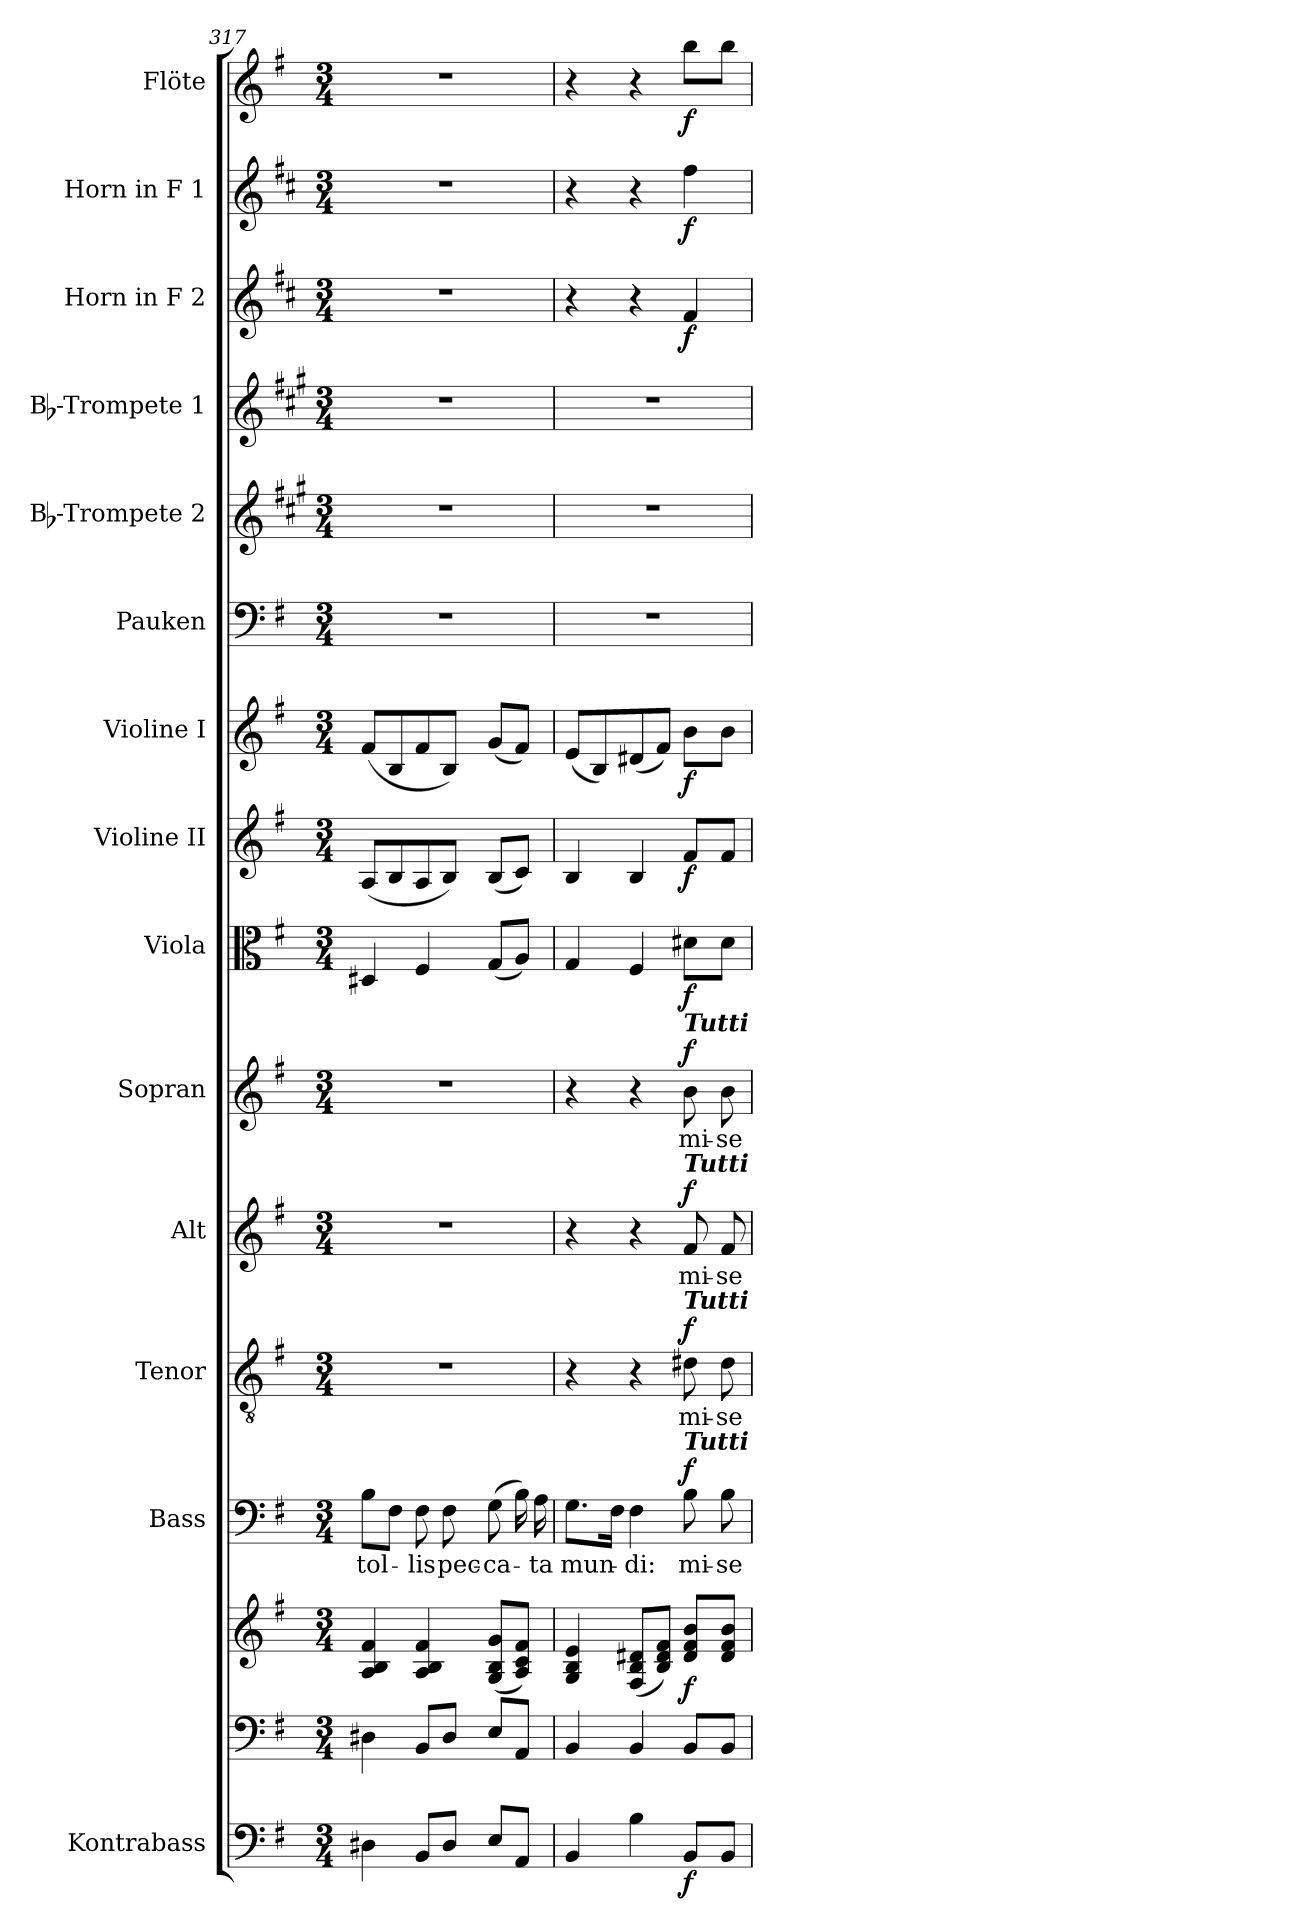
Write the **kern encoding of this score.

**kern	**dynam	**kern	**kern	**dynam	**kern	**text	**dynam	**kern	**text	**dynam	**kern	**text	**dynam	**kern	**text	**dynam	**kern	**dynam	**kern	**dynam	**kern	**dynam	**kern	**kern	**kern	**kern	**dynam	**kern	**dynam	**kern	**dynam
*part15	*part15	*part14	*part14	*part14	*part13	*part13	*part13	*part12	*part12	*part12	*part11	*part11	*part11	*part10	*part10	*part10	*part9	*part9	*part8	*part8	*part7	*part7	*part6	*part5	*part4	*part3	*part3	*part2	*part2	*part1	*part1
*staff16	*staff16	*staff15	*staff14	*staff14/15	*staff13	*staff13	*staff13	*staff12	*staff12	*staff12	*staff11	*staff11	*staff11	*staff10	*staff10	*staff10	*staff9	*staff9	*staff8	*staff8	*staff7	*staff7	*staff6	*staff5	*staff4	*staff3	*staff3	*staff2	*staff2	*staff1	*staff1
*I"Kontrabass	*	*	*	*	*I"Bass	*	*	*I"Tenor	*	*	*I"Alt	*	*	*I"Sopran	*	*	*I"Viola	*	*I"Violine II	*	*I"Violine I	*	*I"Pauken	*I"Bb-Trompete 2	*I"Bb-Trompete 1	*I"Horn in F 2	*	*I"Horn in F 1	*	*I"Flöte	*
*I'Kb.	*	*	*	*	*I'B.	*	*	*I'T.	*	*	*I'A.	*	*	*I'S.	*	*	*I'Vla.	*	*I'Vl. II	*	*I'Vl. I	*	*I'Pk.	*I'Bb Trp. 2	*I'Bb Trp. 1	*	*	*	*	*I'Fl.	*
*clefF4	*	*clefF4	*clefG2	*	*clefF4	*	*	*clefGv2	*	*	*clefG2	*	*	*clefG2	*	*	*clefC3	*	*clefG2	*	*clefG2	*	*clefF4	*clefG2	*clefG2	*clefG2	*	*clefG2	*	*clefG2	*
*ITrd7c12	*	*	*	*	*	*	*	*	*	*	*	*	*	*	*	*	*	*	*	*	*	*	*	*ITrd1c2	*ITrd1c2	*ITrd4c7	*	*ITrd4c7	*	*	*
*k[f#]	*	*k[f#]	*k[f#]	*	*k[f#]	*	*	*k[f#]	*	*	*k[f#]	*	*	*k[f#]	*	*	*k[f#]	*	*k[f#]	*	*k[f#]	*	*k[f#]	*k[f#]	*k[f#]	*k[f#]	*	*k[f#]	*	*k[f#]	*
*G:	*	*G:	*G:	*	*G:	*	*	*G:	*	*	*G:	*	*	*G:	*	*	*G:	*	*G:	*	*G:	*	*G:	*G:	*G:	*G:	*	*G:	*	*G:	*
*M3/4	*	*M3/4	*M3/4	*	*M3/4	*	*	*M3/4	*	*	*M3/4	*	*	*M3/4	*	*	*M3/4	*	*M3/4	*	*M3/4	*	*M3/4	*M3/4	*M3/4	*M3/4	*	*M3/4	*	*M3/4	*
=317	=317	=317	=317	=317	=317	=317	=317	=317	=317	=317	=317	=317	=317	=317	=317	=317	=317	=317	=317	=317	=317	=317	=317	=317	=317	=317	=317	=317	=317	=317	=317
!	!	!	!	!	!	!LO:LY:b	!	!	!	!	!	!	!	!	!	!	!	!	!	!	!	!	!	!	!	!	!	!	!	!	!
4DD#X\	.	4D#X\	4A/ 4B/ 4f#/	.	8B\L	tol-	.	2.r	.	.	2.r	.	.	2.r	.	.	4D#X/	.	(<8A/L	.	(<8f#/L	.	2.r	2.r	2.r	2.r	.	2.r	.	2.r	.
.	.	.	.	.	8F#\J	.	.	.	.	.	.	.	.	.	.	.	.	.	8B/	.	8B/	.	.	.	.	.	.	.	.	.	.
!	!	!	!	!	!	!LO:LY:b	!	!	!	!	!	!	!	!	!	!	!	!	!	!	!	!	!	!	!	!	!	!	!	!	!
8BBB/L	.	8BB/L	4A/ 4B/ 4f#/	.	8F#\	-lis	.	.	.	.	.	.	.	.	.	.	4F#/	.	8A/	.	8f#/	.	.	.	.	.	.	.	.	.	.
!	!	!	!	!	!	!LO:LY:b	!	!	!	!	!	!	!	!	!	!	!	!	!	!	!	!	!	!	!	!	!	!	!	!	!
8DD#/J	.	8D#/J	.	.	8F#\	pec-	.	.	.	.	.	.	.	.	.	.	.	.	8B/J)	.	8B/J)	.	.	.	.	.	.	.	.	.	.
!	!	!	!	!	!	!LO:LY:b	!	!	!	!	!	!	!	!	!	!	!	!	!	!	!	!	!	!	!	!	!	!	!	!	!
8EE/L	.	8E/L	(<8G/ 8B/ 8g/L	.	(>8G\	-ca-	.	.	.	.	.	.	.	.	.	.	(<8G/L	.	(<8B/L	.	(<8g/L	.	.	.	.	.	.	.	.	.	.
8AAA/J	.	8AA/J	8A/ 8c/ 8f#/J)	.	16B\)	.	.	.	.	.	.	.	.	.	.	.	8A/J)	.	8c/J)	.	8f#/J)	.	.	.	.	.	.	.	.	.	.
!	!	!	!	!	!	!LO:LY:b	!	!	!	!	!	!	!	!	!	!	!	!	!	!	!	!	!	!	!	!	!	!	!	!	!
.	.	.	.	.	16A\	-ta	.	.	.	.	.	.	.	.	.	.	.	.	.	.	.	.	.	.	.	.	.	.	.	.	.
=318	=318	=318	=318	=318	=318	=318	=318	=318	=318	=318	=318	=318	=318	=318	=318	=318	=318	=318	=318	=318	=318	=318	=318	=318	=318	=318	=318	=318	=318	=318	=318
!	!	!	!	!	!	!LO:LY:b	!	!	!	!	!	!	!	!	!	!	!	!	!	!	!	!	!	!	!	!	!	!	!	!	!
4BBB/	.	4BB/	4G/ 4B/ 4e/	.	8.G\L	mun-	.	4r	.	.	4r	.	.	4r	.	.	4G/	.	4B/	.	(<8e/L	.	2.r	2.r	2.r	4r	.	4r	.	4r	.
.	.	.	.	.	.	.	.	.	.	.	.	.	.	.	.	.	.	.	.	.	8B/)	.	.	.	.	.	.	.	.	.	.
.	.	.	.	.	16F#\Jk	.	.	.	.	.	.	.	.	.	.	.	.	.	.	.	.	.	.	.	.	.	.	.	.	.	.
!	!	!	!	!	!	!LO:LY:b	!	!	!	!	!	!	!	!	!	!	!	!	!	!	!	!	!	!	!	!	!	!	!	!	!
4BB\	.	4BB/	(<8F#/ 8B/ 8d#X/L	.	4F#\	-di:	.	4r	.	.	4r	.	.	4r	.	.	4F#/	.	4B/	.	(<8d#X/	.	.	.	.	4r	.	4r	.	4r	.
.	.	.	8B/ 8d#/ 8f#/J)	.	.	.	.	.	.	.	.	.	.	.	.	.	.	.	.	.	8f#/J)	.	.	.	.	.	.	.	.	.	.
!	!	!	!	!	!	!	!	!	!	!	!	!	!	!LO:TX:a:Bi:t=Tutti	!	!	!	!	!	!	!	!	!	!	!	!	!	!	!	!	!
!	!	!	!	!	!	!	!	!	!	!	!LO:TX:a:Bi:t=Tutti	!	!	!	!	!	!	!	!	!	!	!	!	!	!	!	!	!	!	!	!
!	!	!	!	!	!	!	!	!LO:TX:a:Bi:t=Tutti	!	!	!	!	!	!	!	!	!	!	!	!	!	!	!	!	!	!	!	!	!	!	!
!	!	!	!	!	!LO:TX:a:Bi:t=Tutti	!	!	!	!	!	!	!	!	!	!	!	!	!	!	!	!	!	!	!	!	!	!	!	!	!	!
!	!LO:DY:b	!	!	!LO:DY:b	!	!LO:LY:b	!LO:DY:a	!	!LO:LY:b	!LO:DY:a	!	!LO:LY:b	!LO:DY:a	!	!LO:LY:b	!LO:DY:a	!	!LO:DY:b	!	!LO:DY:b	!	!LO:DY:b	!	!	!	!	!LO:DY:b	!	!LO:DY:b	!	!LO:DY:b
8BBB/L	f	8BB/L	8d#/ 8f#/ 8b/L	f	8B\	mi-	f	8d#X\	mi-	f	8f#/	mi-	f	8b\	mi-	f	8d#X\L	f	8f#/L	f	8b\L	f	.	.	.	4B/	f	4b\	f	8bb\L	f
!	!	!	!	!	!	!LO:LY:b	!	!	!LO:LY:b	!	!	!LO:LY:b	!	!	!LO:LY:b	!	!	!	!	!	!	!	!	!	!	!	!	!	!	!	!
8BBB/J	.	8BB/J	8d#/ 8f#/ 8b/J	.	8B\	-se-	.	8d#\	-se-	.	8f#/	-se-	.	8b\	-se-	.	8d#\J	.	8f#/J	.	8b\J	.	.	.	.	.	.	.	.	8bb\J	.
=	=	=	=	=	=	=	=	=	=	=	=	=	=	=	=	=	=	=	=	=	=	=	=	=	=	=	=	=	=	=	=
*-	*-	*-	*-	*-	*-	*-	*-	*-	*-	*-	*-	*-	*-	*-	*-	*-	*-	*-	*-	*-	*-	*-	*-	*-	*-	*-	*-	*-	*-	*-	*-
